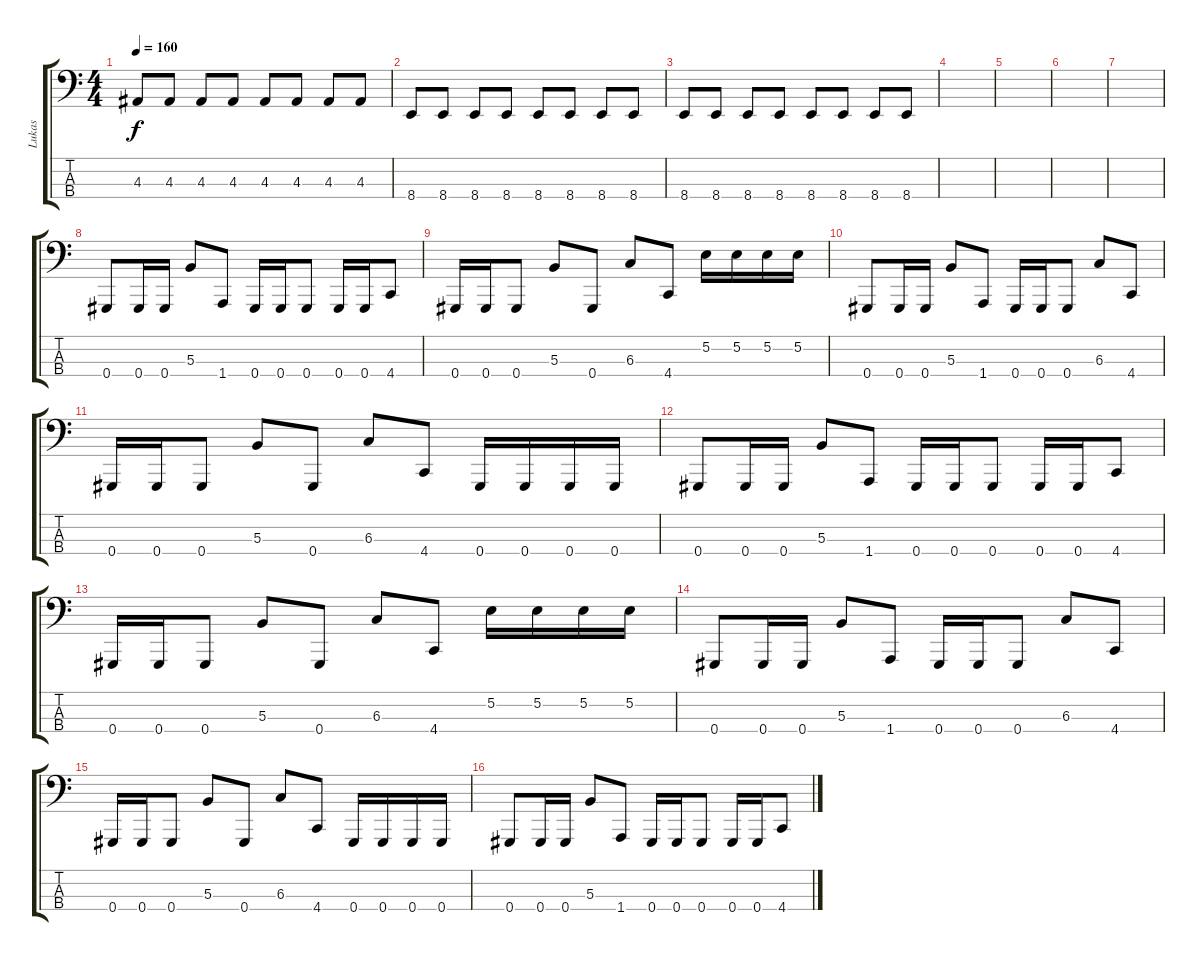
\track ("Lukas" "Lukas") {instrument electricbasspick}
\staff {score tabs}
\tuning (E2 B1 Gb1 Ab0) {hide}
\ts (4 4)
\tempo 160
\clef f4
\ks c
4.3.8{dy f} 4.3.8 4.3.8 4.3.8 4.3.8 4.3.8 4.3.8 4.3.8 |
8.4.8 8.4.8 8.4.8 8.4.8 8.4.8 8.4.8 8.4.8 8.4.8 |
8.4.8 8.4.8 8.4.8 8.4.8 8.4.8 8.4.8 8.4.8 8.4.8 |
|
|
|
|
0.4.8 0.4.16 0.4.16 5.3.8 1.4.8 0.4.16 0.4.16 0.4.8 0.4.16 0.4.16 4.4.8 |
0.4.16 0.4.16 0.4.8 5.3.8 0.4.8 6.3.8 4.4.8 5.2.16 5.2.16 5.2.16 5.2.16 |
0.4.8 0.4.16 0.4.16 5.3.8 1.4.8 0.4.16 0.4.16 0.4.8 6.3.8 4.4.8 |
0.4.16 0.4.16 0.4.8 5.3.8 0.4.8 6.3.8 4.4.8 0.4.16 0.4.16 0.4.16 0.4.16 |
0.4.8 0.4.16 0.4.16 5.3.8 1.4.8 0.4.16 0.4.16 0.4.8 0.4.16 0.4.16 4.4.8 |
0.4.16 0.4.16 0.4.8 5.3.8 0.4.8 6.3.8 4.4.8 5.2.16 5.2.16 5.2.16 5.2.16 |
0.4.8 0.4.16 0.4.16 5.3.8 1.4.8 0.4.16 0.4.16 0.4.8 6.3.8 4.4.8 |
0.4.16 0.4.16 0.4.8 5.3.8 0.4.8 6.3.8 4.4.8 0.4.16 0.4.16 0.4.16 0.4.16 |
0.4.8 0.4.16 0.4.16 5.3.8 1.4.8 0.4.16 0.4.16 0.4.8 0.4.16 0.4.16 4.4.8
